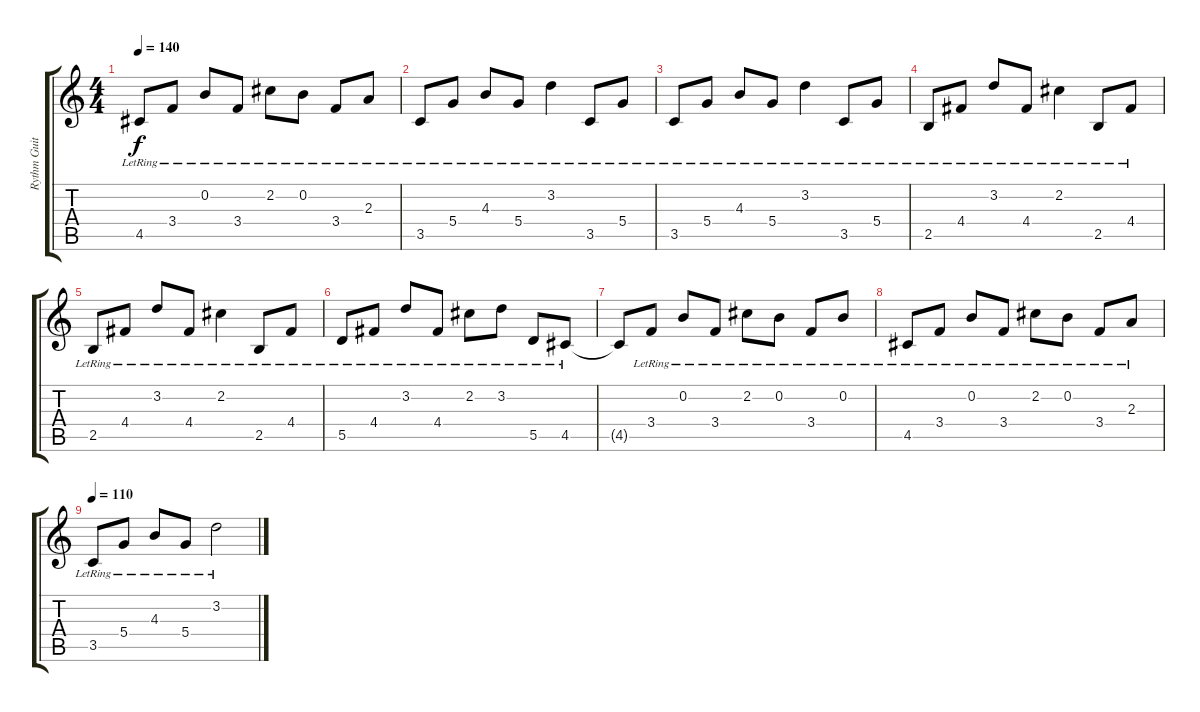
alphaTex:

\track ("Rythm Guitar" "Rythm Guit") {instrument acousticguitarnylon}
\staff {score tabs}
\tuning (E4 B3 G3 D3 A2 E2) {hide}
\ts (4 4)
\tempo 140
\clef g2
\ks c
4.5{lr}.8{dy f} 3.4{lr}.8 0.2{lr}.8 3.4{lr}.8 2.2{lr}.8 0.2{lr}.8 3.4{lr}.8 2.3{lr}.8 |
3.5{lr}.8 5.4{lr}.8 4.3{lr}.8 5.4{lr}.8 3.2{lr}.4 3.5{lr}.8 5.4{lr}.8 |
3.5{lr}.8 5.4{lr}.8 4.3{lr}.8 5.4{lr}.8 3.2{lr}.4 3.5{lr}.8 5.4{lr}.8 |
2.5{lr}.8 4.4{lr}.8 3.2{lr}.8 4.4{lr}.8 2.2{lr}.4 2.5{lr}.8 4.4{lr}.8 |
2.5{lr}.8 4.4{lr}.8 3.2{lr}.8 4.4{lr}.8 2.2{lr}.4 2.5{lr}.8 4.4{lr}.8 |
5.5{lr}.8 4.4{lr}.8 3.2{lr}.8 4.4{lr}.8 2.2{lr}.8 3.2{lr}.8 5.5{lr}.8 4.5{lr}.8 |
4.5{t}.8 3.4{lr}.8 0.2{lr}.8 3.4{lr}.8 2.2{lr}.8 0.2{lr}.8 3.4{lr}.8 0.2{lr}.8 |
4.5{lr}.8 3.4{lr}.8 0.2{lr}.8 3.4{lr}.8 2.2{lr}.8 0.2{lr}.8 3.4{lr}.8 2.3{lr}.8 |
\tempo 110
3.5{lr}.8 5.4{lr}.8 4.3{lr}.8 5.4{lr}.8 3.2{lr}.2
